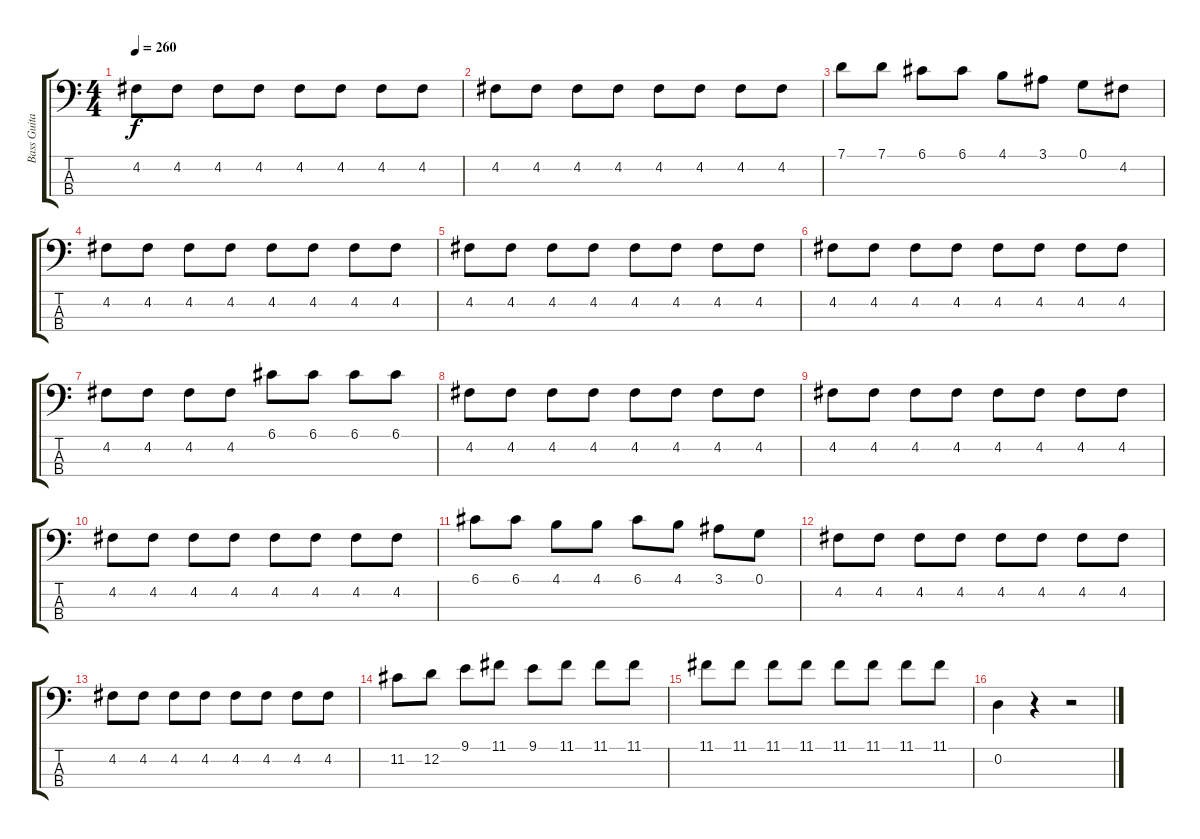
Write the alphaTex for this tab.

\track ("Bass Guitar" "Bass Guita") {instrument electricbassfinger}
\staff {score tabs}
\tuning (G2 D2 A1 E1) {hide}
\ts (4 4)
\tempo 260
\clef f4
\ks c
4.2.8{dy f} 4.2.8 4.2.8 4.2.8 4.2.8 4.2.8 4.2.8 4.2.8 |
4.2.8 4.2.8 4.2.8 4.2.8 4.2.8 4.2.8 4.2.8 4.2.8 |
7.1.8 7.1.8 6.1.8 6.1.8 4.1.8 3.1.8 0.1.8 4.2.8 |
4.2.8 4.2.8 4.2.8 4.2.8 4.2.8 4.2.8 4.2.8 4.2.8 |
4.2.8 4.2.8 4.2.8 4.2.8 4.2.8 4.2.8 4.2.8 4.2.8 |
4.2.8 4.2.8 4.2.8 4.2.8 4.2.8 4.2.8 4.2.8 4.2.8 |
4.2.8 4.2.8 4.2.8 4.2.8 6.1.8 6.1.8 6.1.8 6.1.8 |
4.2.8 4.2.8 4.2.8 4.2.8 4.2.8 4.2.8 4.2.8 4.2.8 |
4.2.8 4.2.8 4.2.8 4.2.8 4.2.8 4.2.8 4.2.8 4.2.8 |
4.2.8 4.2.8 4.2.8 4.2.8 4.2.8 4.2.8 4.2.8 4.2.8 |
6.1.8 6.1.8 4.1.8 4.1.8 6.1.8 4.1.8 3.1.8 0.1.8 |
4.2.8 4.2.8 4.2.8 4.2.8 4.2.8 4.2.8 4.2.8 4.2.8 |
4.2.8 4.2.8 4.2.8 4.2.8 4.2.8 4.2.8 4.2.8 4.2.8 |
11.2.8 12.2.8 9.1.8 11.1.8 9.1.8 11.1.8 11.1.8 11.1.8 |
11.1.8 11.1.8 11.1.8 11.1.8 11.1.8 11.1.8 11.1.8 11.1.8 |
0.2.4 r.4 r.2
